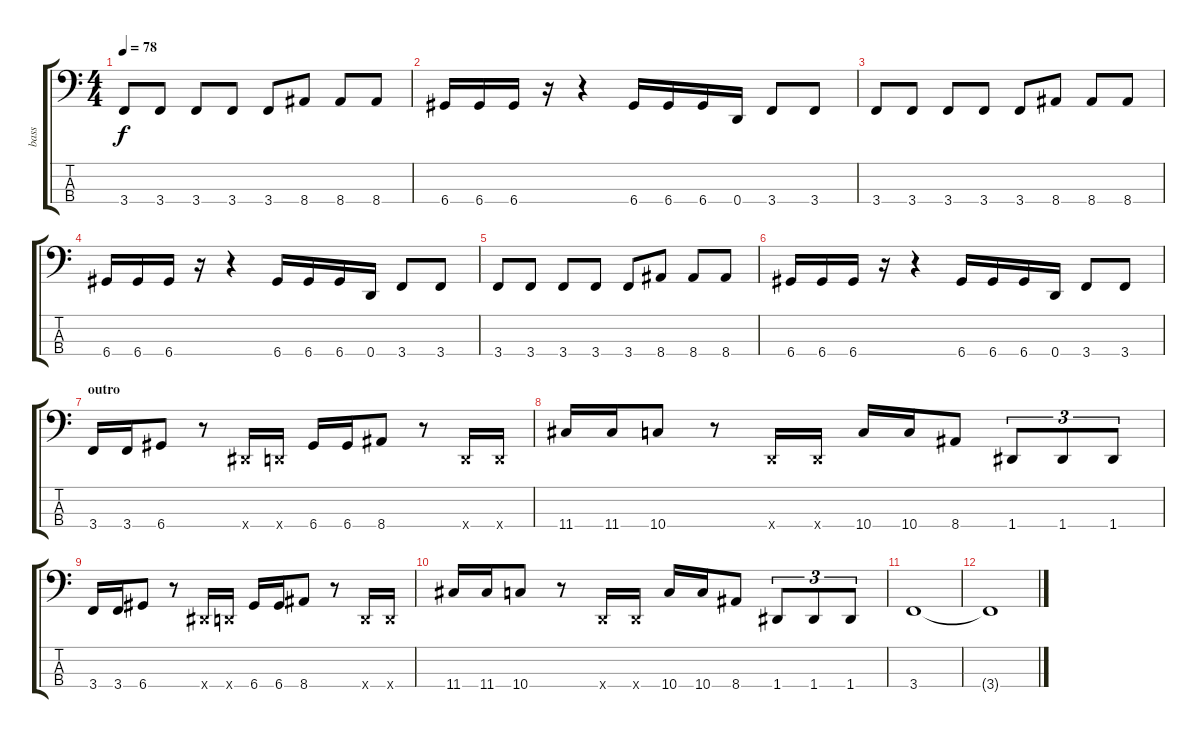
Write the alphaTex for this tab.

\track ("bass" "bass") {instrument electricbassfinger}
\staff {score tabs}
\tuning (G2 D2 A1 D1) {hide}
\ts (4 4)
\tempo 78
\clef f4
\ks c
3.4.8{dy f} 3.4.8 3.4.8 3.4.8 3.4.8 8.4.8 8.4.8 8.4.8 |
6.4.16 6.4.16 6.4.16 r.16 r.4 6.4.16 6.4.16 6.4.16 0.4.16 3.4.8 3.4.8 |
3.4.8 3.4.8 3.4.8 3.4.8 3.4.8 8.4.8 8.4.8 8.4.8 |
6.4.16 6.4.16 6.4.16 r.16 r.4 6.4.16 6.4.16 6.4.16 0.4.16 3.4.8 3.4.8 |
3.4.8 3.4.8 3.4.8 3.4.8 3.4.8 8.4.8 8.4.8 8.4.8 |
6.4.16 6.4.16 6.4.16 r.16 r.4 6.4.16 6.4.16 6.4.16 0.4.16 3.4.8 3.4.8 |
\section ("" "outro")
3.4.16 3.4.16 6.4.8 r.8 1.4{x}.16 0.4{x}.16 6.4.16 6.4.16 8.4.8 r.8 0.4{x}.16 0.4{x}.16 |
11.4.16 11.4.16 10.4.8 r.8 0.4{x}.16 0.4{x}.16 10.4.16 10.4.16 8.4.8 1.4.8{tu (3 2)} 1.4.8{tu (3 2)} 1.4.8{tu (3 2)} |
3.4.16 3.4.16 6.4.8 r.8 1.4{x}.16 0.4{x}.16 6.4.16 6.4.16 8.4.8 r.8 0.4{x}.16 0.4{x}.16 |
11.4.16 11.4.16 10.4.8 r.8 0.4{x}.16 0.4{x}.16 10.4.16 10.4.16 8.4.8 1.4.8{tu (3 2)} 1.4.8{tu (3 2)} 1.4.8{tu (3 2)} |
3.4.1 |
3.4{t}.1
